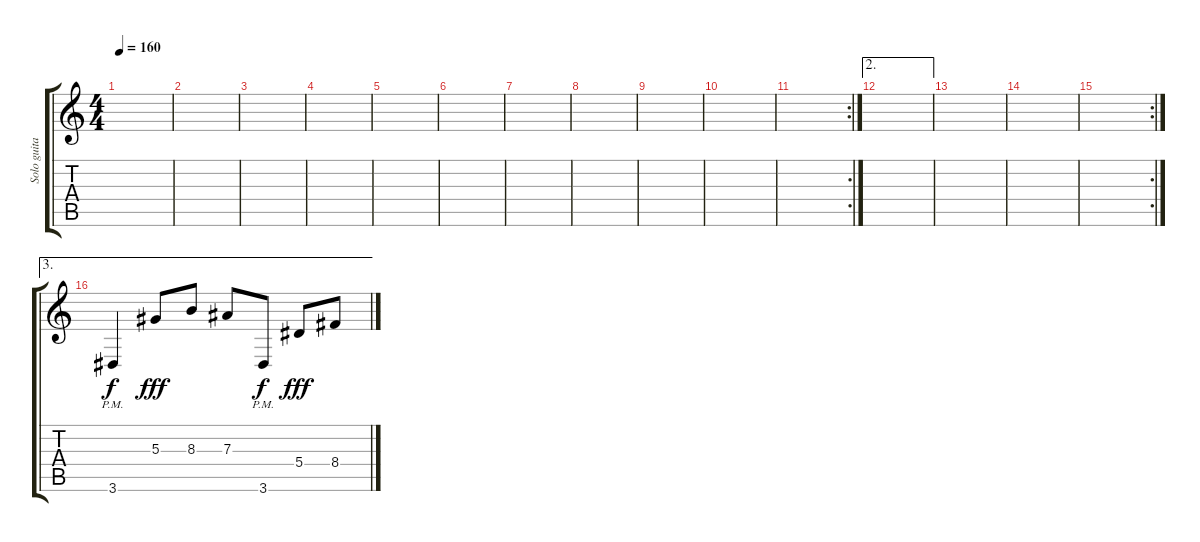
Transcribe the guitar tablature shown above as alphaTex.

\track ("Solo guitar" "Solo guita") {instrument overdrivenguitar}
\staff {score tabs}
\tuning (C4 G3 Eb3 Bb2 F2 C2) {hide}
\ts (4 4)
\tempo 160
\clef g2
\ks c
|
|
|
|
|
|
|
|
|
|
\rc 2
|
\ae 2
|
|
|
\rc 2
|
\ae 3
3.6{pm}.4{volume 16 instrument distortionguitar} 5.3.8{dy fff} 8.3.8 7.3.8 3.6{pm}.8{dy f} 5.4.8{dy fff} 8.4.8
